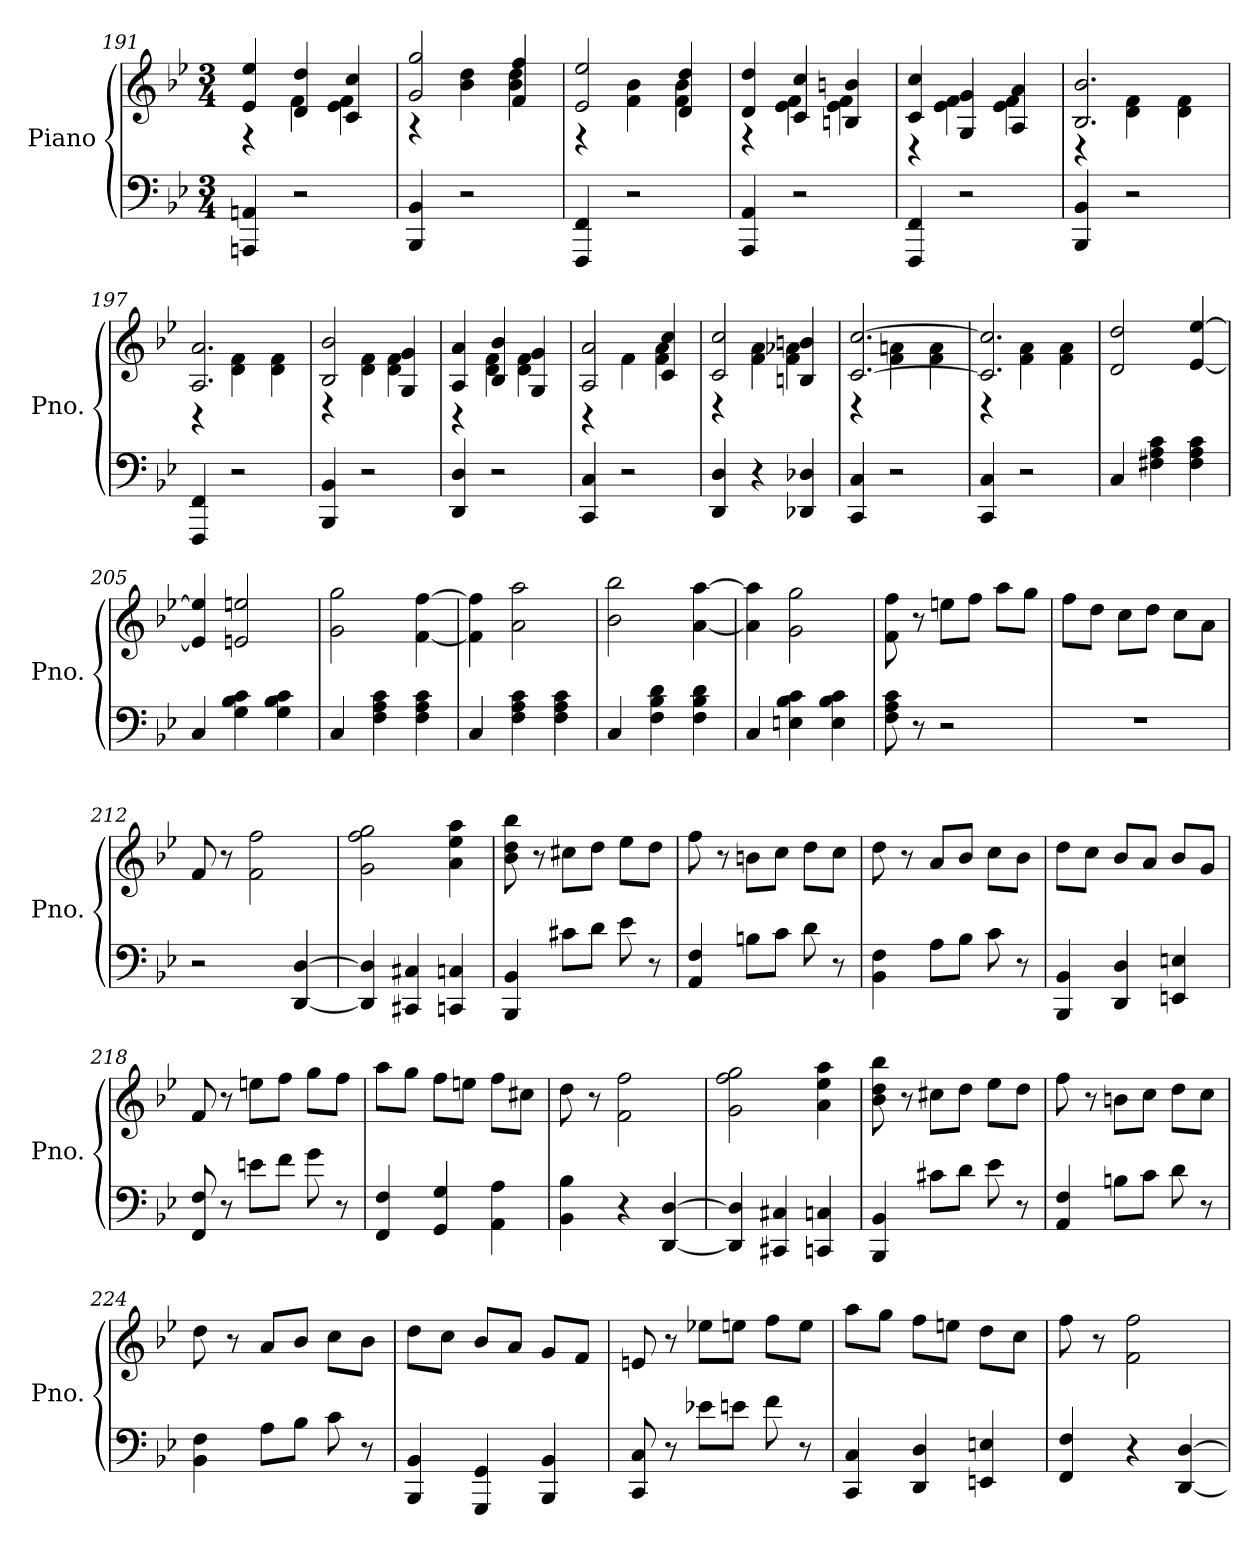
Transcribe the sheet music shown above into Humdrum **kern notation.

**kern	**kern
*part1	*part1
*staff2	*staff1
*I"Piano	*
*I'Pno.	*
*clefF4	*clefG2
*k[b-e-]	*k[b-e-]
*M3/4	*M3/4
=191	=191
*	*^
4AAAn/ 4AAn/	4e-/ 4ee-/	4r
2r	4d/ 4dd/	4f\
.	4c/ 4cc/	4e-\ 4f\
=192	=192	=192
4BBB-/ 4BB-/	2g/ 2gg/	4r
2r	.	4b-\ 4dd\
.	4f/ 4ff/	4b-\ 4dd\
=193	=193	=193
4FFF/ 4FF/	2e-/ 2ee-/	4r
2r	.	4f\ 4b-\
.	4d/ 4dd/	4f\ 4b-\
=194	=194	=194
4AAA/ 4AA/	4d/ 4dd/	4r
2r	4c/ 4cc/	4e-\ 4f\
.	4Bn/ 4bn/	4e-\ 4f\
!!LO:LB:g=z	!!
=195	=195	=195
4FFF/ 4FF/	4c/ 4cc/	4r
2r	4G/ 4g/	4e-\ 4f\
.	4A/ 4a/	4e-\ 4f\
=196	=196	=196
4BBB-/ 4BB-/	2.B-/ 2.b-/	4r
2r	.	4d\ 4f\
.	.	4d\ 4f\
=197	=197	=197
4FFF/ 4FF/	2.A/ 2.a/	4r
2r	.	4d\ 4f\
.	.	4d\ 4f\
=198	=198	=198
4BBB-/ 4BB-/	2B-/ 2b-/	4r
2r	.	4d\ 4f\
.	4G/ 4g/	4d\ 4f\
=199	=199	=199
4DD/ 4D/	4A/ 4a/	4r
2r	4B-/ 4b-/	4d\ 4f\
.	4G/ 4g/	4d\ 4f\
=200	=200	=200
4CC/ 4C/	2A/ 2a/	4r
2r	.	4f\
.	4c/ 4cc/	4f\ 4a\
=201	=201	=201
4DD/ 4D/	2c/ 2cc/	4r
4r	.	4f\ 4a\
4DD-X/ 4D-X/	4Bn/ 4bn/	4f\ 4a-X\
!!LO:PB:g=z	!!
=202	=202	=202
4CC/ 4C/	[2.c/ [2.cc/	4r
2r	.	4f\ 4an\
.	.	4f\ 4a\
=203	=203	=203
4CC/ 4C/	2.c/] 2.cc/]	4r
2r	.	4f\ 4a\
.	.	4f\ 4a\
*	*v	*v
=204	=204
4C/	2d/ 2dd/
4F#X\ 4A\ 4c\	.
4F#\ 4A\ 4c\	[4e-/ [4ee-/
=205	=205
4C/	4e-/] 4ee-/]
4G\ 4B-\ 4c\	2en/ 2een/
4G\ 4B-\ 4c\	.
=206	=206
4C/	2g\ 2gg\
4F\ 4A\ 4c\	.
4F\ 4A\ 4c\	[4f\ [4ff\
=207	=207
4C/	4f\] 4ff\]
4F\ 4A\ 4c\	2a\ 2aa\
4F\ 4A\ 4c\	.
=208	=208
4C/	2b-\ 2bb-\
4F\ 4B-\ 4d\	.
4F\ 4B-\ 4d\	[4a\ [4aa\
=209	=209
4C/	4a\] 4aa\]
4En\ 4B-\ 4c\	2g\ 2gg\
4E\ 4B-\ 4c\	.
!!LO:LB:g=z
=210	=210
8F\ 8A\ 8c\	8f\ 8ff\
8r	8r
2r	8een\L
.	8ff\J
.	8aa\L
.	8gg\J
=211	=211
2.r	8ff\L
.	8dd\J
.	8cc\L
.	8dd\J
.	8cc\L
.	8a\J
=212	=212
2r	8f/
.	8r
.	2f\ 2ff\
[4DD/ [4D/	.
=213	=213
4DD/] 4D/]	2g\ 2ff\ 2gg\
4CC#X/ 4C#X/	.
4CCn/ 4Cn/	4a\ 4ee-\ 4aa\
=214	=214
4BBB-/ 4BB-/	8b-\ 8dd\ 8bb-\
.	8r
8c#X\L	8cc#X\L
8d\J	8dd\J
8e-\	8ee-\L
8r	8dd\J
=215	=215
4AA/ 4F/	8ff\
.	8r
8Bn\L	8bn\L
8c\J	8cc\J
8d\	8dd\L
8r	8cc\J
=216	=216
4BB-\ 4F\	8dd\
.	8r
8A\L	8a/L
8B-\J	8b-/J
8c\	8cc\L
8r	8b-\J
!!LO:LB:g=z
=217	=217
4BBB-/ 4BB-/	8dd\L
.	8cc\J
4DD/ 4D/	8b-/L
.	8a/J
4EEn/ 4En/	8b-/L
.	8g/J
=218	=218
8FF/ 8F/	8f/
8r	8r
8en\L	8een\L
8f\J	8ff\J
8g\	8gg\L
8r	8ff\J
=219	=219
4FF/ 4F/	8aa\L
.	8gg\J
4GG/ 4G/	8ff\L
.	8een\J
4AA\ 4A\	8ff\L
.	8cc#X\J
=220	=220
4BB-\ 4B-\	8dd\
.	8r
4r	2f\ 2ff\
[4DD/ [4D/	.
=221	=221
4DD/] 4D/]	2g\ 2ff\ 2gg\
4CC#X/ 4C#X/	.
4CCn/ 4Cn/	4a\ 4ee-\ 4aa\
=222	=222
4BBB-/ 4BB-/	8b-\ 8dd\ 8bb-\
.	8r
8c#X\L	8cc#X\L
8d\J	8dd\J
8e-\	8ee-\L
8r	8dd\J
=223	=223
4AA/ 4F/	8ff\
.	8r
8Bn\L	8bn\L
8c\J	8cc\J
8d\	8dd\L
8r	8cc\J
!!LO:LB:g=z
=224	=224
4BB-\ 4F\	8dd\
.	8r
8A\L	8a/L
8B-\J	8b-/J
8c\	8cc\L
8r	8b-\J
=225	=225
4BBB-/ 4BB-/	8dd\L
.	8cc\J
4GGG/ 4GG/	8b-/L
.	8a/J
4BBB-/ 4BB-/	8g/L
.	8f/J
=226	=226
8CC/ 8C/	8en/
8r	8r
8e-X\L	8ee-X\L
8en\J	8een\J
8f\	8ff\L
8r	8ee\J
=227	=227
4CC/ 4C/	8aa\L
.	8gg\J
4DD/ 4D/	8ff\L
.	8een\J
4EEn/ 4En/	8dd\L
.	8cc\J
=228	=228
4FF/ 4F/	8ff\
.	8r
4r	2f\ 2ff\
[4DD/ [4D/	.
=	=
*-	*-
